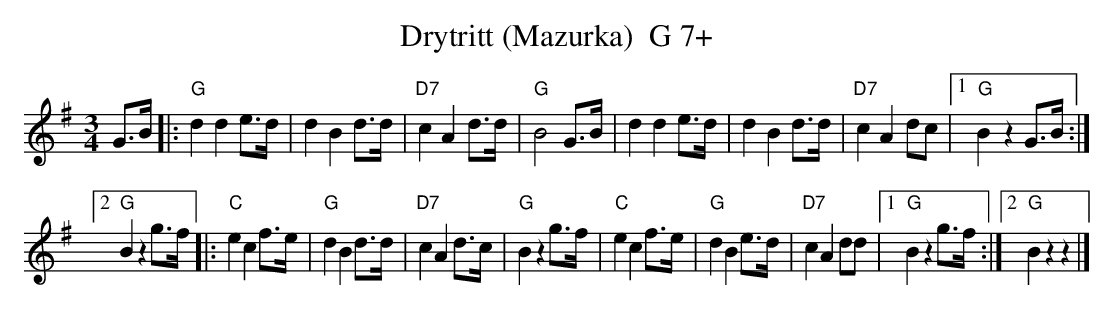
X:1
T:Drytritt (Mazurka)  G 7+
M:3/4
L:1/8
K:G%%MIDI gchordon
G>B |: "G"d2d2e>d | d2B2d>d | "D7"c2A2d>d | "G"B4G>B | d2d2e>d | d2B2 d>d | "D7"c2A2dc |1 "G"B2z2G>B :|2
"G"B2z2g>f |: "C"e2c2f>e | "G"d2B2d>d | "D7"c2A2d>c | "G"B2z2g>f | "C"e2c2f>e | "G"d2B2 e>d | "D7"c2A2 dd |1 "G"B2z2g>f :|2 "G"B2z2z2 |]
